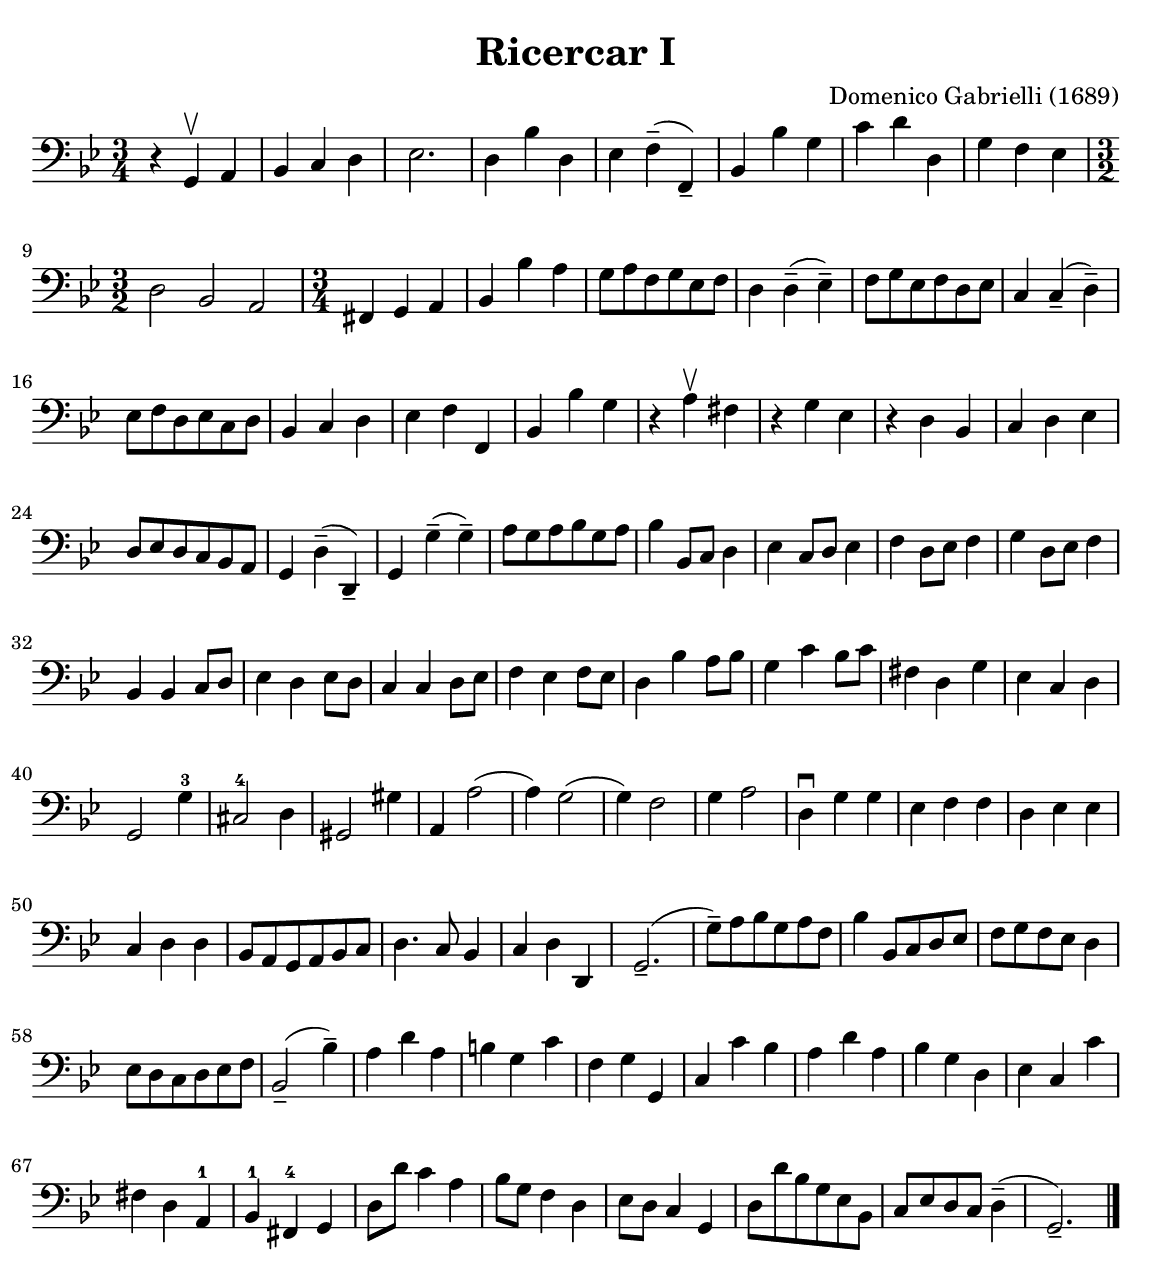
#(set-global-staff-size 21)

\version "2.18.2"

\header {
  title    = "Ricercar I"
  composer = "Domenico Gabrielli (1689)"
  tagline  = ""
}

\language "italiano"

% iPad Pro 12.9

\paper {
  paper-width  = 195\mm
  paper-height = 260\mm
  indent = #0
  page-count = #1
  line-width = #184
  print-page-number = ##f
  ragged-last-bottom = ##t
  ragged-bottom = ##f
%  ragged-last = ##t
}

\score {
  \new Staff
%   \with {instrumentName = #"Cello "}
   {
   \override Hairpin.to-barline = ##f
   \time 3/4
   \key sol \minor
   \clef "bass"
     r4 sol,4\upbow la,4                    % 1
   | sib,4 do4 re4                          % 2
   | mib2.                                  % 3
   | re4 sib4 re4                           % 4
   | mib4 fa4--(fa,4--)                     % 5
   | sib,4 sib4 sol4                        % 6
   | do'4 re'4 re4                          % 7
   | sol4 fa4 mib4                          % 8
   | \time 3/2 re2 sib,2 la,2               % 9
   | \time 3/4 fad,4 sol,4 la,4             % 10
   | sib,4 sib4 la4                         % 11
   | sol8 la8 fa8 sol8 mib8 fa8             % 12
   | re4 re4--(mib4--)                      % 13
   | fa8 sol8 mib8 fa8 re8 mib8             % 14
   | do4 do4--(re4--)                       % 15
   | mib8 fa8 re8 mib8 do8 re8              % 16
   | sib,4 do4 re4                          % 17
   | mib4 fa4 fa,4                          % 18
   | sib,4 sib4 sol4                        % 19
   | r4 la4\upbow fad4                      % 20
   | r4 sol4 mib4                           % 21
   | r4 re4 sib,4                           % 22
   | do4 re4 mib4                           % 23
   | re8 mib8 re8 do8 sib,8 la,8            % 24
   | sol,4 re4--(re,4--)                    % 25
   | sol,4 sol4--(sol4--)                   % 26
   | la8 sol8 la8 sib8 sol8 la8             % 27
   | sib4 sib,8 do8 re4                     % 28
   | mib4 do8 re8 mib4                      % 29
   | fa4 re8 mib8 fa4                       % 30
   | sol4 re8 mib8 fa4                      % 31
   | sib,4 sib,4 do8 re8                    % 32
   | mib4 re4 mib8 re8                      % 33
   | do4 do4 re8 mib8                       % 34
   | fa4 mib4 fa8 mib8                      % 35
   | re4 sib4 la8 sib8                      % 36
   | sol4 do'4 sib8 do'8                    % 37
   | fad4 re4 sol4                          % 38
   | mib4 do4 re4                           % 39
   | sol,2 sol4-3                           % 40
   | dod2-4 re4                             % 41
   | sold,2 sold4                           % 42
   | la,4 la2(                              % 43
   | la4) sol2(                             % 44
   | sol4) fa2                              % 45
   | sol4 la2                               % 46
   | re4\downbow sol4 sol4                  % 47
   | mib4 fa4 fa4                           % 48
   | re4 mib4 mib4                          % 49
   | do4 re4 re4                            % 50
   | sib,8 la,8 sol,8 la,8 sib,8 do8        % 51
   | re4. do8 sib,4                         % 52
   | do4 re4 re,4                           % 53
   | sol,2.--(                              % 54
   | sol8--) la8 sib8 sol8 la8 fa8          % 55
   | sib4 sib,8 do8 re8 mib8                % 56
   | fa8 sol8 fa8 mib8 re4                  % 57
   | mib8 re8 do8 re8 mib8 fa8              % 58
   | sib,2--(sib4--)                        % 59
   | la4 re'4 la4                           % 60
   | si4 sol4 do'4                          % 61
   | fa4 sol4 sol,4                         % 62
   | do4 do'4 sib4                          % 63
   | la4 re'4 la4                           % 64
   | sib4 sol4 re4                          % 65
   | mib4 do4 do'4                          % 66
   | fad4 re4 la,4-1                        % 67
   | sib,4-1 fad,4-4 sol,4                  % 68
   | re8 re'8 do'4 la4                      % 69
   | sib8 sol8 fa4 re4                      % 70
   | mib8 re8 do4 sol,4                     % 71
   | re8 re'8 sib8 sol8 mib8 sib,8          % 72
   | do8 mib8 re8 do8 re4--(                % 73
   | sol,2.--)                              % 74
   \bar "|."
 }
}
